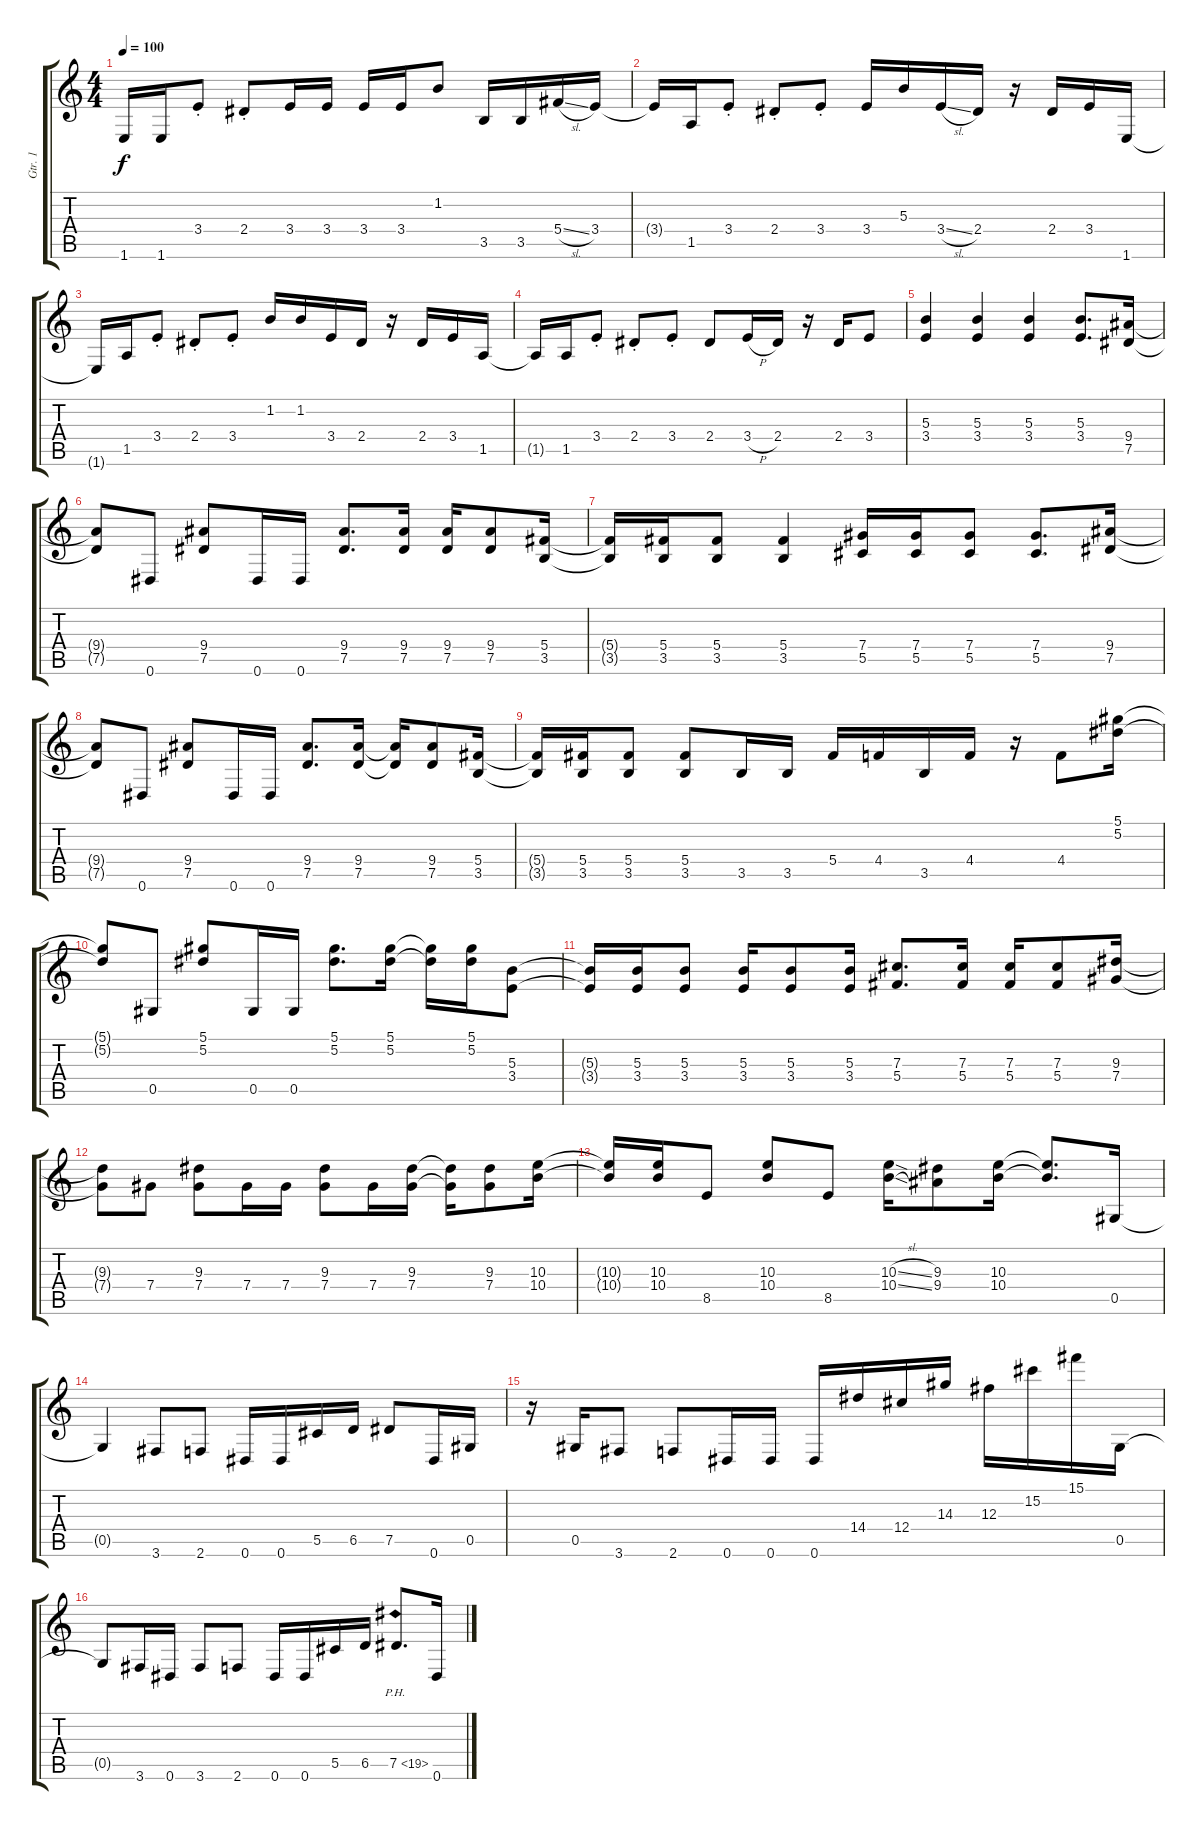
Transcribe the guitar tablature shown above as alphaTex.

\track ("Gtr. 1" "Gtr. 1") {instrument distortionguitar}
\staff {score tabs}
\tuning (Eb4 Bb3 Gb3 Db3 Ab2 Eb2) {hide}
\ts (4 4)
\tempo 100
\clef g2
\ks c
1.6{t}.16{dy f} 1.6.16 3.4{st}.8 2.4{st}.8 3.4.16 3.4.16 3.4.16 3.4.16 1.2.8 3.5.16 3.5.16 5.4{sl}.16 3.4.16 |
3.4{t}.16 1.5.16 3.4{st}.8 2.4{st}.8 3.4{st}.8 3.4.16 5.3.16 3.4{sl}.16 2.4.16 r.16 2.4.16 3.4.16 1.6.16 |
1.6{t}.16 1.5.16 3.4{st}.8 2.4{st}.8 3.4{st}.8 1.2.16 1.2.16 3.4.16 2.4.16 r.16 2.4.16 3.4.16 1.5.16 |
1.5{t}.16 1.5.16 3.4{st}.8 2.4{st}.8 3.4{st}.8 2.4.8 3.4{h}.16 2.4.16 r.16 2.4.16 3.4.8 |
(5.3 3.4).4 (5.3 3.4).4 (5.3 3.4).4 (5.3 3.4).8{d} (9.4 7.5).16 |
(9.4{t} 7.5{t}).8 0.6.8 (9.4 7.5).8 0.6.16 0.6.16 (9.4 7.5).8{d} (9.4 7.5).16 (9.4 7.5).16 (9.4 7.5).8 (5.4 3.5).16 |
(5.4{t} 3.5{t}).16 (5.4 3.5).16 (5.4 3.5).8 (5.4 3.5).4 (7.4 5.5).16 (7.4 5.5).16 (7.4 5.5).8 (7.4 5.5).8{d} (9.4 7.5).16 |
(9.4{t} 7.5{t}).8 0.6.8 (9.4 7.5).8 0.6.16 0.6.16 (9.4 7.5).8{d} (9.4 7.5).16 (9.4{t} 7.5{t}).16 (9.4 7.5).8 (5.4 3.5).16 |
(5.4{t} 3.5{t}).16 (5.4 3.5).16 (5.4 3.5).8 (5.4 3.5).8 3.5.16 3.5.16 5.4.16 4.4.16 3.5.16 4.4.16 r.16 4.4.8 (5.1 5.2).16 |
(5.1{t} 5.2{t}).8 0.5.8 (5.1 5.2).8 0.5.16 0.5.16 (5.1 5.2).8{d} (5.1 5.2).16 (5.1{t} 5.2{t}).16 (5.1 5.2).16 (5.3 3.4).8 |
(5.3{t} 3.4{t}).16 (5.3 3.4).16 (5.3 3.4).8 (5.3 3.4).16 (5.3 3.4).8 (5.3 3.4).16 (7.3 5.4).8{d} (7.3 5.4).16 (7.3 5.4).16 (7.3 5.4).8 (9.3 7.4).16 |
(9.3{t} 7.4{t}).8 7.4.8 (9.3 7.4).8 7.4.16 7.4.16 (9.3 7.4).8 7.4.16 (9.3 7.4).16 (9.3{t} 7.4{t}).16 (9.3 7.4).8 (10.3 10.4).16 |
(10.3{t} 10.4{t}).16 (10.3 10.4).16 8.5.8 (10.3 10.4).8 8.5.8 (10.3{sl} 10.4{sl}).16 (9.3 9.4).8 (10.3 10.4).16 (10.3{t} 10.4{t}).8{d} 0.5.16 |
0.5{t}.4 3.6.8 2.6.8 0.6.16 0.6.16 5.5.16 6.5.16 7.5.8 0.6.16 0.5.16 |
r.16 0.5.16 3.6.8 2.6.8 0.6.16 0.6.16 0.6.16 14.4.16 12.4.16 14.3.16 12.3.16 15.2.16 15.1.16 0.5.16 |
0.5{t}.8 3.6.16 0.6.16 3.6.8 2.6.8 0.6.16 0.6.16 5.5.16 6.5.16 7.5{ph 12}.8{d} 0.6.16
